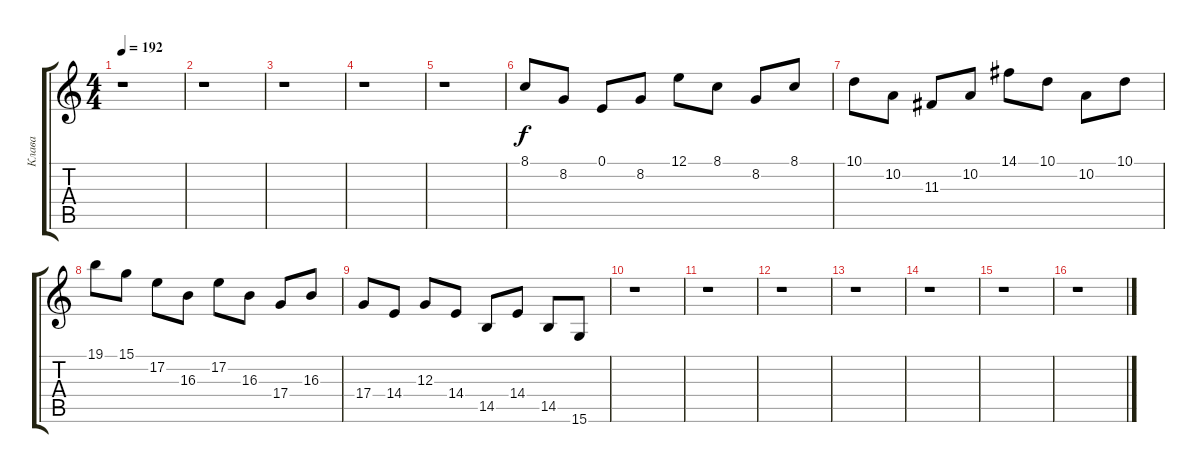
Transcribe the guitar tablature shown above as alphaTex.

\track ("Клава" "Клава") {instrument viola}
\staff {score tabs}
\tuning (E4 B3 G3 D3 A2 E2) {hide}
\ts (4 4)
\tempo 192
\clef g2
\ks c
r.1{dy f} |
r.1 |
r.1 |
r.1 |
r.1 |
8.1.8 8.2.8 0.1.8 8.2.8 12.1.8 8.1.8 8.2.8 8.1.8 |
10.1.8 10.2.8 11.3.8 10.2.8 14.1.8 10.1.8 10.2.8 10.1.8 |
19.1.8 15.1.8 17.2.8 16.3.8 17.2.8 16.3.8 17.4.8 16.3.8 |
17.4.8 14.4.8 12.3.8 14.4.8 14.5.8 14.4.8 14.5.8 15.6.8 |
r.1 |
r.1 |
r.1 |
r.1 |
r.1 |
r.1 |
r.1
